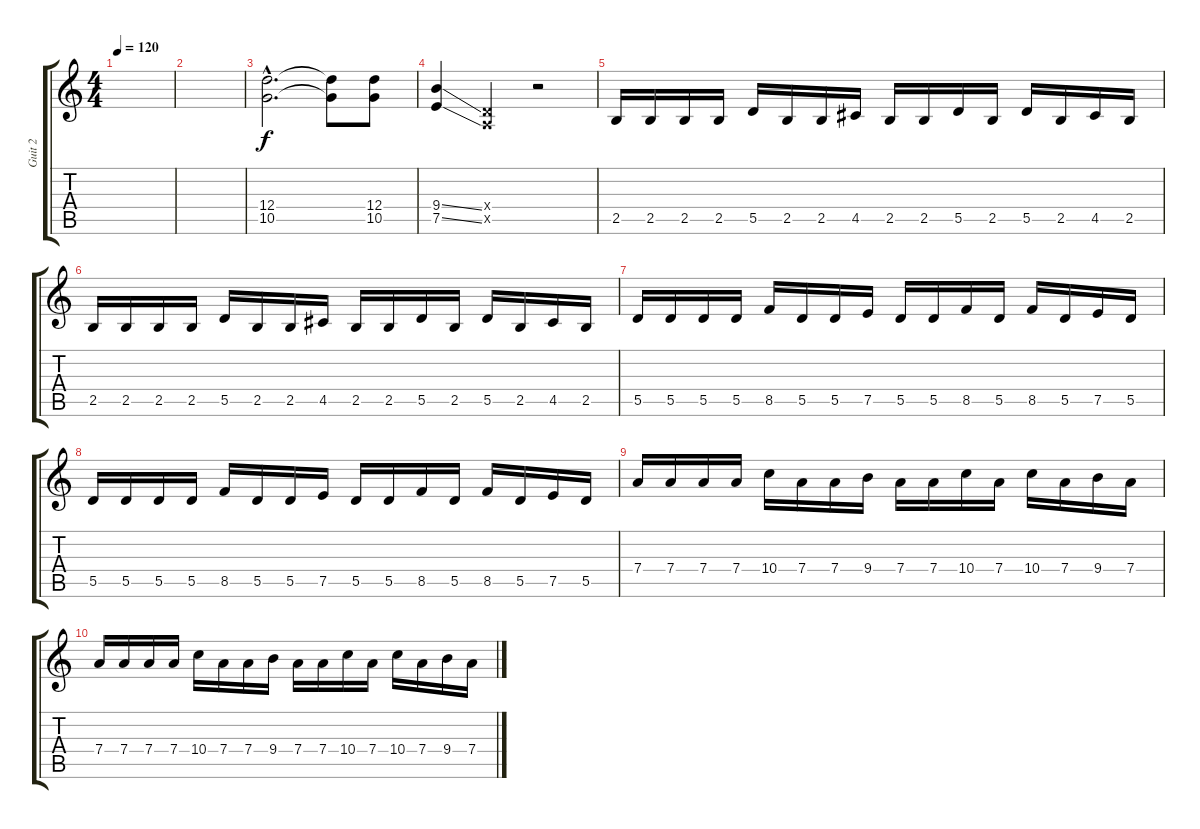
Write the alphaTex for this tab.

\track ("Guit 2" "Guit 2") {instrument distortionguitar}
\staff {score tabs}
\tuning (E4 B3 G3 D3 A2 E2) {hide}
\ts (4 4)
\tempo 120
\clef g2
\ks c
|
|
(12.4{hac} 10.5{hac}).2{d} (12.4{t} 10.5{t}).8 (12.4 10.5).8 |
(9.4{ss} 7.5{ss}).4 (0.4{x} 0.5{x}).4 r.2 |
2.5.16 2.5.16 2.5.16 2.5.16 5.5.16 2.5.16 2.5.16 4.5.16 2.5.16 2.5.16 5.5.16 2.5.16 5.5.16 2.5.16 4.5.16 2.5.16 |
2.5.16 2.5.16 2.5.16 2.5.16 5.5.16 2.5.16 2.5.16 4.5.16 2.5.16 2.5.16 5.5.16 2.5.16 5.5.16 2.5.16 4.5.16 2.5.16 |
5.5.16 5.5.16 5.5.16 5.5.16 8.5.16 5.5.16 5.5.16 7.5.16 5.5.16 5.5.16 8.5.16 5.5.16 8.5.16 5.5.16 7.5.16 5.5.16 |
5.5.16 5.5.16 5.5.16 5.5.16 8.5.16 5.5.16 5.5.16 7.5.16 5.5.16 5.5.16 8.5.16 5.5.16 8.5.16 5.5.16 7.5.16 5.5.16 |
7.4.16 7.4.16 7.4.16 7.4.16 10.4.16 7.4.16 7.4.16 9.4.16 7.4.16 7.4.16 10.4.16 7.4.16 10.4.16 7.4.16 9.4.16 7.4.16 |
7.4.16 7.4.16 7.4.16 7.4.16 10.4.16 7.4.16 7.4.16 9.4.16 7.4.16 7.4.16 10.4.16 7.4.16 10.4.16 7.4.16 9.4.16 7.4.16
